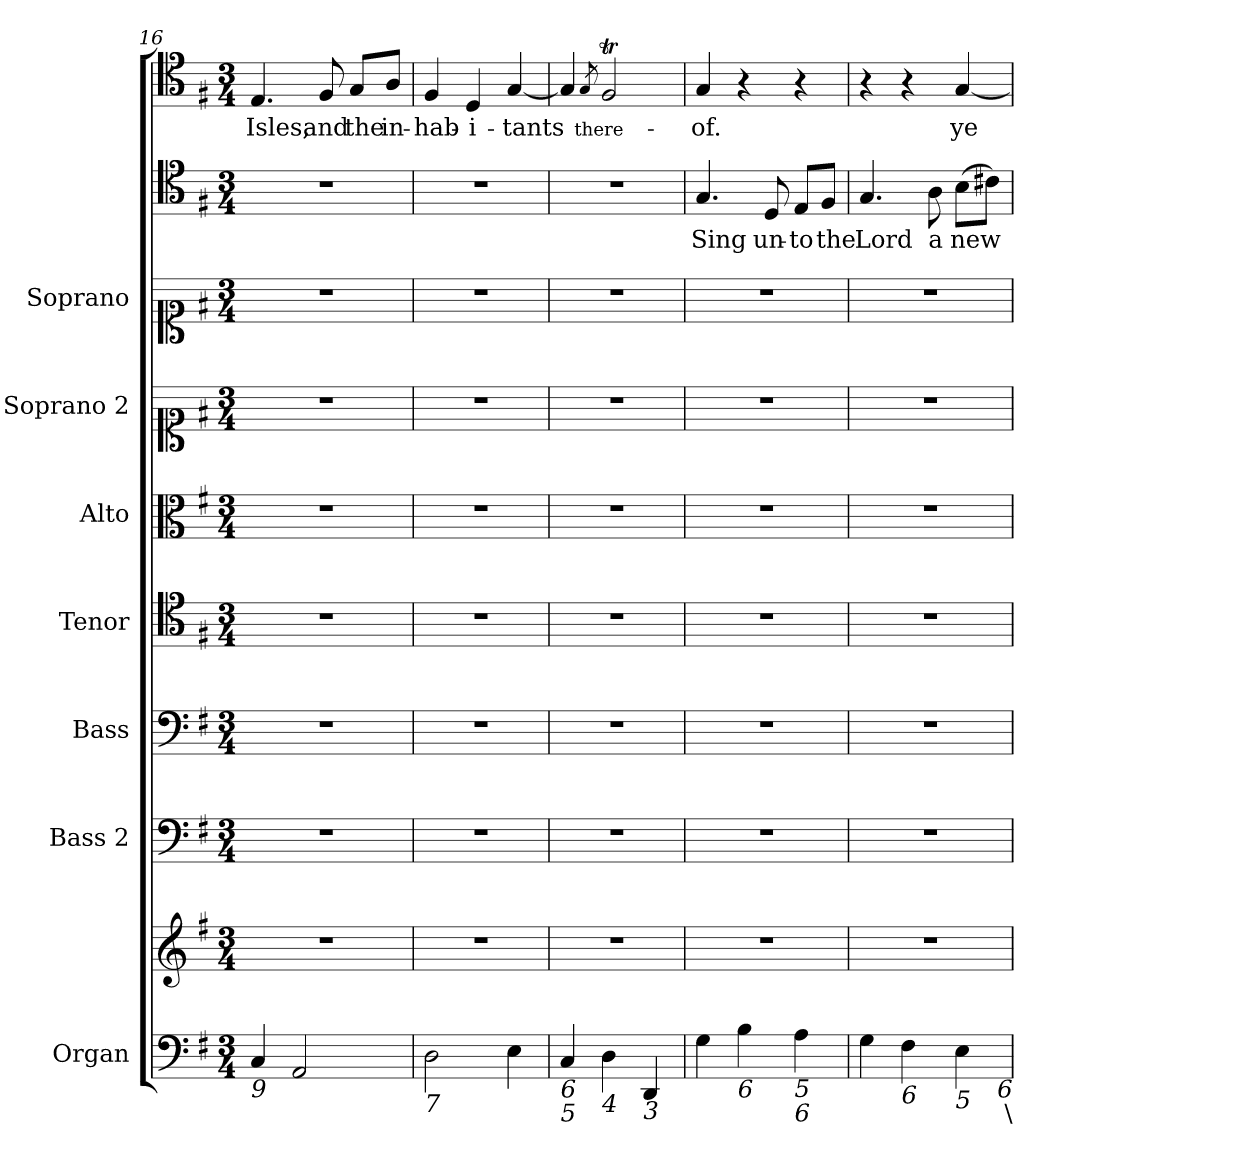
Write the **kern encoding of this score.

**kern	**kern	**kern	**kern	**kern	**kern	**kern	**kern	**kern	**text	**kern	**text
*part9	*part9	*part8	*part7	*part6	*part5	*part4	*part3	*part2	*part2	*part1	*part1
*staff10	*staff9	*staff8	*staff7	*staff6	*staff5	*staff4	*staff3	*staff2	*staff2	*staff1	*staff1
*I"Organ	*	*I"Bass 2	*I"Bass	*I"Tenor	*I"Alto	*I"Soprano 2	*I"Soprano	*	*	*	*
*I'Org.	*	*I'B	*I'B	*I'T	*I'A	*I'S	*I'S	*	*	*	*
*clefF4	*clefG2	*clefF4	*clefF4	*clefC4	*clefC3	*clefC1	*clefC1	*clefC4	*	*clefC4	*
*k[f#]	*k[f#]	*k[f#]	*k[f#]	*k[f#]	*k[f#]	*k[f#]	*k[f#]	*k[f#]	*	*k[f#]	*
*G:	*G:	*G:	*G:	*G:	*G:	*G:	*G:	*G:	*	*G:	*
*M3/4	*M3/4	*M3/4	*M3/4	*M3/4	*M3/4	*M3/4	*M3/4	*M3/4	*	*M3/4	*
=16	=16	=16	=16	=16	=16	=16	=16	=16	=16	=16	=16
!LO:TX:b:i:t=9	!	!	!	!	!	!	!	!	!	!	!
!	!	!	!	!	!	!	!	!	!	!	!LO:LY:b
4C/	2.r	2.r	2.r	2.r	2.r	2.r	2.r	2.r	.	4.E/	Isles,
2AA/	.	.	.	.	.	.	.	.	.	.	.
!	!	!	!	!	!	!	!	!	!	!	!LO:LY:b
.	.	.	.	.	.	.	.	.	.	8F#/	and
!	!	!	!	!	!	!	!	!	!	!	!LO:LY:b
.	.	.	.	.	.	.	.	.	.	8G/L	the
!	!	!	!	!	!	!	!	!	!	!	!LO:LY:b
.	.	.	.	.	.	.	.	.	.	8A/J	in-
!!LO:LB:g=z
=17	=17	=17	=17	=17	=17	=17	=17	=17	=17	=17	=17
!LO:TX:b:i:t=7	!	!	!	!	!	!	!	!	!	!	!
!	!	!	!	!	!	!	!	!	!	!	!LO:LY:b
2D\	2.r	2.r	2.r	2.r	2.r	2.r	2.r	2.r	.	4F#/	-hab-
!	!	!	!	!	!	!	!	!	!	!	!LO:LY:b
.	.	.	.	.	.	.	.	.	.	4D/	-i-
!	!	!	!	!	!	!	!	!	!	!	!LO:LY:b
4E\	.	.	.	.	.	.	.	.	.	[4G/	-tants
=18	=18	=18	=18	=18	=18	=18	=18	=18	=18	=18	=18
!LO:TX:b:i:t=6	!	!	!	!	!	!	!	!	!	!	!
!LO:TX:b:i:t=5	!	!	!	!	!	!	!	!	!	!	!
4C/	2.r	2.r	2.r	2.r	2.r	2.r	2.r	2.r	.	4G/]	.
!	!	!	!	!	!	!	!	!	!	!	!LO:LY:b
.	.	.	.	.	.	.	.	.	.	8qG/	there-
!LO:TX:b:i:t=4	!	!	!	!	!	!	!	!	!	!	!
4D\	.	.	.	.	.	.	.	.	.	2F#t/	.
!LO:TX:b:i:t=3	!	!	!	!	!	!	!	!	!	!	!
4DD/	.	.	.	.	.	.	.	.	.	.	.
=19	=19	=19	=19	=19	=19	=19	=19	=19	=19	=19	=19
!	!	!	!	!	!	!	!	!	!LO:LY:b	!	!LO:LY:b
4G\	2.r	2.r	2.r	2.r	2.r	2.r	2.r	4.G/	Sing	4G/	-of.
!LO:TX:b:i:t=6	!	!	!	!	!	!	!	!	!	!	!
4B\	.	.	.	.	.	.	.	.	.	4r	.
!	!	!	!	!	!	!	!	!	!LO:LY:b	!	!
.	.	.	.	.	.	.	.	8D/	un-	.	.
!LO:TX:b:i:t=5	!	!	!	!	!	!	!	!	!	!	!
!LO:TX:b:i:t=6	!	!	!	!	!	!	!	!	!	!	!
!	!	!	!	!	!	!	!	!	!LO:LY:b	!	!
4A\	.	.	.	.	.	.	.	8E/L	-to	4r	.
!	!	!	!	!	!	!	!	!	!LO:LY:b	!	!
.	.	.	.	.	.	.	.	8F#/J	the	.	.
=20	=20	=20	=20	=20	=20	=20	=20	=20	=20	=20	=20
!	!	!	!	!	!	!	!	!	!LO:LY:b	!	!
4G\	2.r	2.r	2.r	2.r	2.r	2.r	2.r	4.G/	Lord	4r	.
!LO:TX:b:i:t=6	!	!	!	!	!	!	!	!	!	!	!
4F#\	.	.	.	.	.	.	.	.	.	4r	.
!	!	!	!	!	!	!	!	!	!LO:LY:b	!	!
.	.	.	.	.	.	.	.	8A\	a	.	.
!LO:TX:b:i:t=5	!	!	!	!	!	!	!	!	!	!	!
!	!	!	!	!	!	!	!	!	!LO:LY:b	!	!LO:LY:b
4E\	.	.	.	.	.	.	.	(>8B\L	new	[4G/	ye
.	.	.	.	.	.	.	.	8c#X\J)	.	.	.
!LO:TX:b:i:t=6	!	!	!	!	!	!	!	!	!	!	!
!LO:TX:b:t=\	!	!	!	!	!	!	!	!	!	!	!
=	=	=	=	=	=	=	=	=	=	=	=
*-	*-	*-	*-	*-	*-	*-	*-	*-	*-	*-	*-
